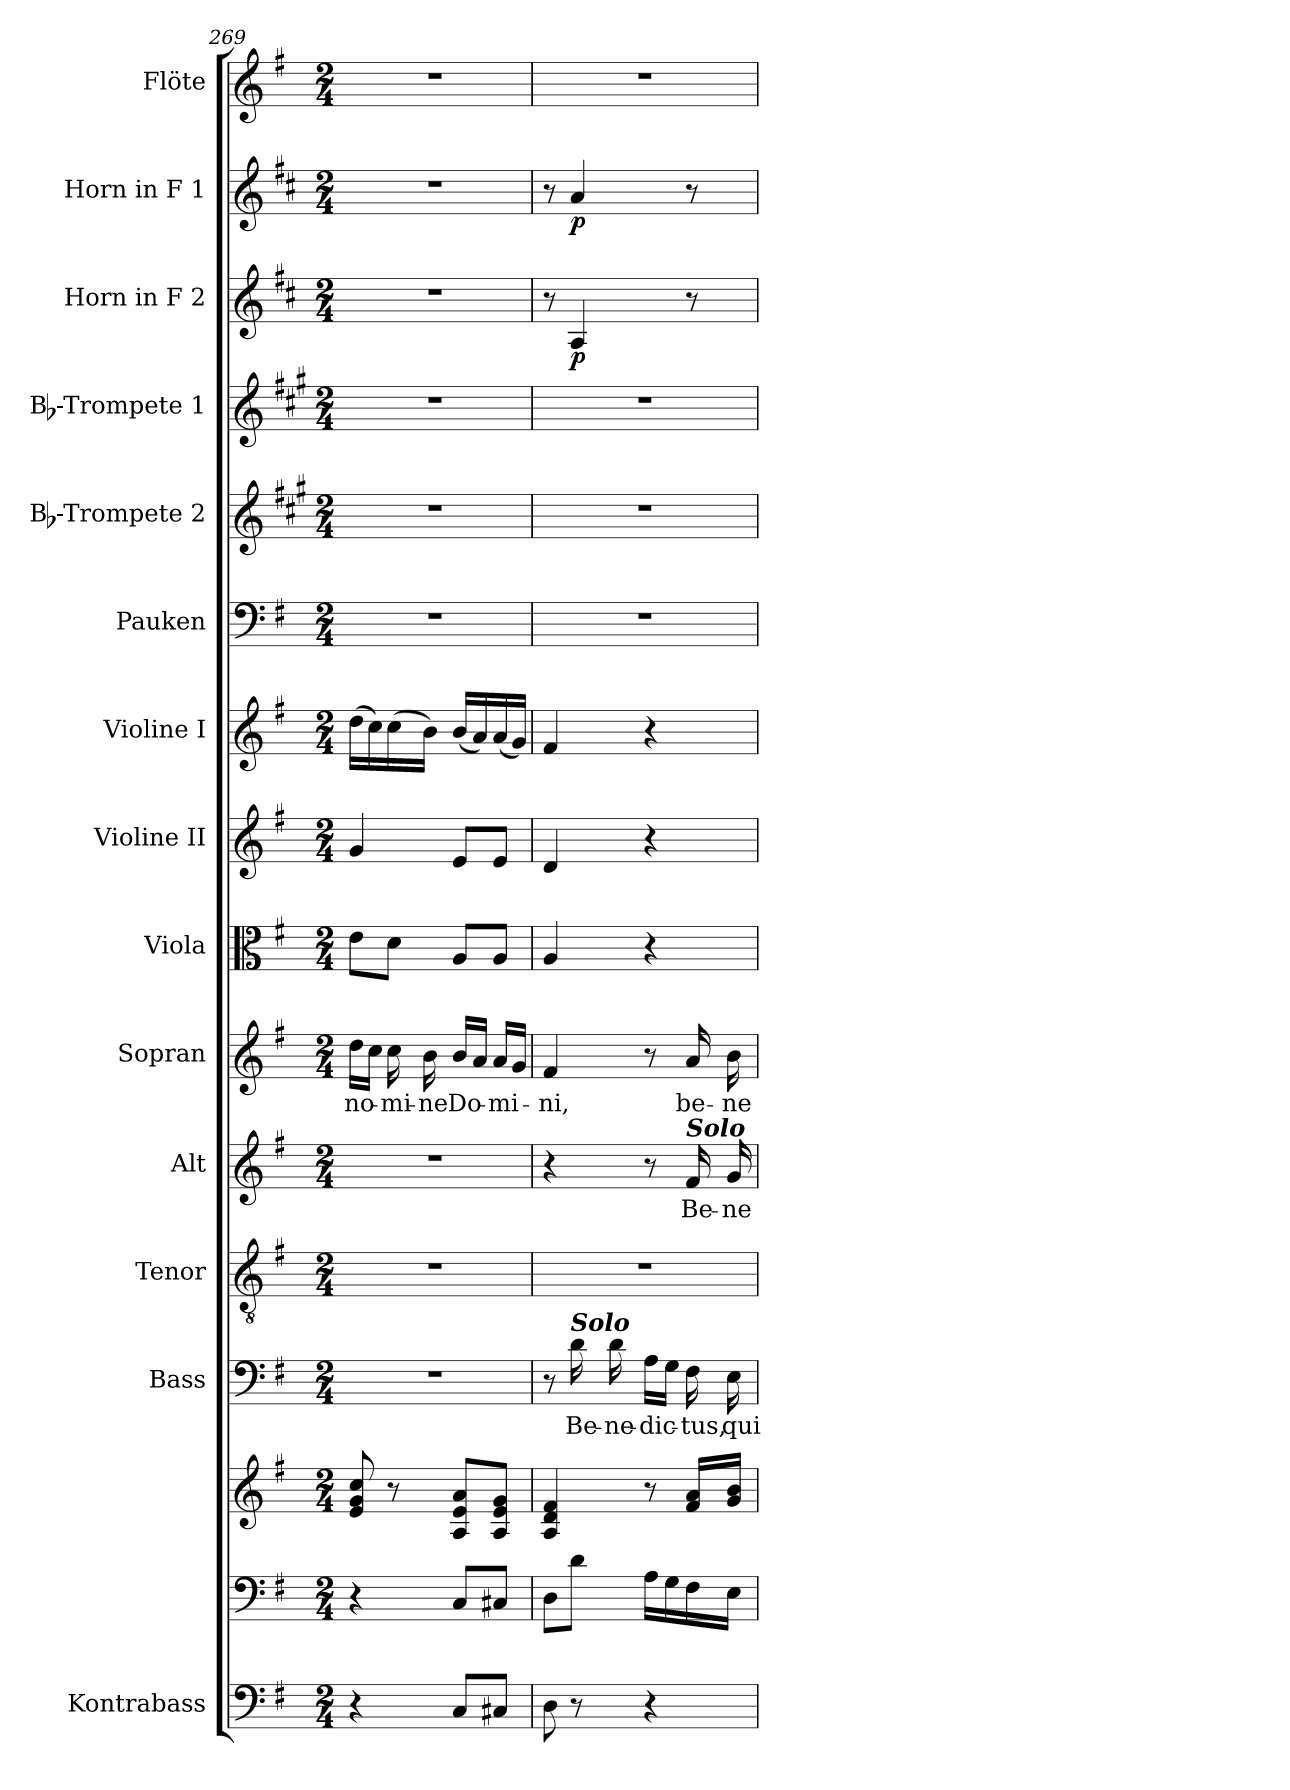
**kern	**kern	**kern	**kern	**text	**kern	**kern	**text	**kern	**text	**kern	**kern	**kern	**kern	**kern	**kern	**kern	**dynam	**kern	**dynam	**kern
*part15	*part14	*part14	*part13	*part13	*part12	*part11	*part11	*part10	*part10	*part9	*part8	*part7	*part6	*part5	*part4	*part3	*part3	*part2	*part2	*part1
*staff16	*staff15	*staff14	*staff13	*staff13	*staff12	*staff11	*staff11	*staff10	*staff10	*staff9	*staff8	*staff7	*staff6	*staff5	*staff4	*staff3	*staff3	*staff2	*staff2	*staff1
*I"Kontrabass	*	*	*I"Bass	*	*I"Tenor	*I"Alt	*	*I"Sopran	*	*I"Viola	*I"Violine II	*I"Violine I	*I"Pauken	*I"Bb-Trompete 2	*I"Bb-Trompete 1	*I"Horn in F 2	*	*I"Horn in F 1	*	*I"Flöte
*I'Kb.	*	*	*I'B.	*	*I'T.	*I'A.	*	*I'S.	*	*I'Vla.	*I'Vl. II	*I'Vl. I	*I'Pk.	*I'Bb Trp. 2	*I'Bb Trp. 1	*	*	*	*	*I'Fl.
*clefF4	*clefF4	*clefG2	*clefF4	*	*clefGv2	*clefG2	*	*clefG2	*	*clefC3	*clefG2	*clefG2	*clefF4	*clefG2	*clefG2	*clefG2	*	*clefG2	*	*clefG2
*ITrd7c12	*	*	*	*	*	*	*	*	*	*	*	*	*	*ITrd1c2	*ITrd1c2	*ITrd4c7	*	*ITrd4c7	*	*
*k[f#]	*k[f#]	*k[f#]	*k[f#]	*	*k[f#]	*k[f#]	*	*k[f#]	*	*k[f#]	*k[f#]	*k[f#]	*k[f#]	*k[f#]	*k[f#]	*k[f#]	*	*k[f#]	*	*k[f#]
*G:	*G:	*G:	*G:	*	*G:	*G:	*	*G:	*	*G:	*G:	*G:	*G:	*G:	*G:	*G:	*	*G:	*	*G:
*M2/4	*M2/4	*M2/4	*M2/4	*	*M2/4	*M2/4	*	*M2/4	*	*M2/4	*M2/4	*M2/4	*M2/4	*M2/4	*M2/4	*M2/4	*	*M2/4	*	*M2/4
=269	=269	=269	=269	=269	=269	=269	=269	=269	=269	=269	=269	=269	=269	=269	=269	=269	=269	=269	=269	=269
!	!	!	!	!	!	!	!	!	!LO:LY:b	!	!	!	!	!	!	!	!	!	!	!
4r	4r	8e/ 8g/ 8cc/	2r	.	2r	2r	.	16dd\LL	no-	8e\L	4g/	(>16dd\LL	2r	2r	2r	2r	.	2r	.	2r
.	.	.	.	.	.	.	.	16cc\JJ	.	.	.	16cc\)	.	.	.	.	.	.	.	.
!	!	!	!	!	!	!	!	!	!LO:LY:b	!	!	!	!	!	!	!	!	!	!	!
.	.	8r	.	.	.	.	.	16cc\	-mi-	8d\J	.	(>16cc\	.	.	.	.	.	.	.	.
!	!	!	!	!	!	!	!	!	!LO:LY:b	!	!	!	!	!	!	!	!	!	!	!
.	.	.	.	.	.	.	.	16b\	-ne	.	.	16b\JJ)	.	.	.	.	.	.	.	.
!	!	!	!	!	!	!	!	!	!LO:LY:b	!	!	!	!	!	!	!	!	!	!	!
8CC/L	8C/L	8A/ 8e/ 8a/L	.	.	.	.	.	16b/LL	Do-	8A/L	8e/L	(<16b/LL	.	.	.	.	.	.	.	.
.	.	.	.	.	.	.	.	16a/JJ	.	.	.	16a/)	.	.	.	.	.	.	.	.
!	!	!	!	!	!	!	!	!	!LO:LY:b	!	!	!	!	!	!	!	!	!	!	!
8CC#X/J	8C#X/J	8A/ 8e/ 8g/J	.	.	.	.	.	16a/LL	-mi-	8A/J	8e/J	(<16a/	.	.	.	.	.	.	.	.
.	.	.	.	.	.	.	.	16g/JJ	.	.	.	16g/JJ)	.	.	.	.	.	.	.	.
!!LO:PB:g=z
=270	=270	=270	=270	=270	=270	=270	=270	=270	=270	=270	=270	=270	=270	=270	=270	=270	=270	=270	=270	=270
!	!	!	!	!	!	!	!	!	!LO:LY:b	!	!	!	!	!	!	!	!	!	!	!
8DD\	8D\L	4A/ 4d/ 4f#/	8r	.	2r	4r	.	4f#/	-ni,	4A/	4d/	4f#/	2r	2r	2r	8r	.	8r	.	2r
!	!	!	!LO:TX:a:Bi:t=Solo	!	!	!	!	!	!	!	!	!	!	!	!	!	!	!	!	!
!	!	!	!	!LO:LY:b	!	!	!	!	!	!	!	!	!	!	!	!	!LO:DY:b	!	!LO:DY:b	!
8r	8d\J	.	16d\	Be-	.	.	.	.	.	.	.	.	.	.	.	4D/	p	4d/	p	.
!	!	!	!	!LO:LY:b	!	!	!	!	!	!	!	!	!	!	!	!	!	!	!	!
.	.	.	16d\	-ne-	.	.	.	.	.	.	.	.	.	.	.	.	.	.	.	.
!	!	!	!	!LO:LY:b	!	!	!	!	!	!	!	!	!	!	!	!	!	!	!	!
4r	16A\LL	8r	16A\LL	-dic-	.	8r	.	8r	.	4r	4r	4r	.	.	.	.	.	.	.	.
.	16G\	.	16G\JJ	.	.	.	.	.	.	.	.	.	.	.	.	.	.	.	.	.
!	!	!	!	!	!	!LO:TX:a:Bi:t=Solo	!	!	!	!	!	!	!	!	!	!	!	!	!	!
!	!	!	!	!LO:LY:b	!	!	!LO:LY:b	!	!LO:LY:b	!	!	!	!	!	!	!	!	!	!	!
.	16F#\	16f#/ 16a/LL	16F#\	-tus,	.	16f#/	Be-	16a/	be-	.	.	.	.	.	.	8r	.	8r	.	.
!	!	!	!	!LO:LY:b	!	!	!LO:LY:b	!	!LO:LY:b	!	!	!	!	!	!	!	!	!	!	!
.	16E\JJ	16g/ 16b/JJ	16E\	qui	.	16g/	-ne-	16b\	-ne-	.	.	.	.	.	.	.	.	.	.	.
=	=	=	=	=	=	=	=	=	=	=	=	=	=	=	=	=	=	=	=	=
*-	*-	*-	*-	*-	*-	*-	*-	*-	*-	*-	*-	*-	*-	*-	*-	*-	*-	*-	*-	*-
